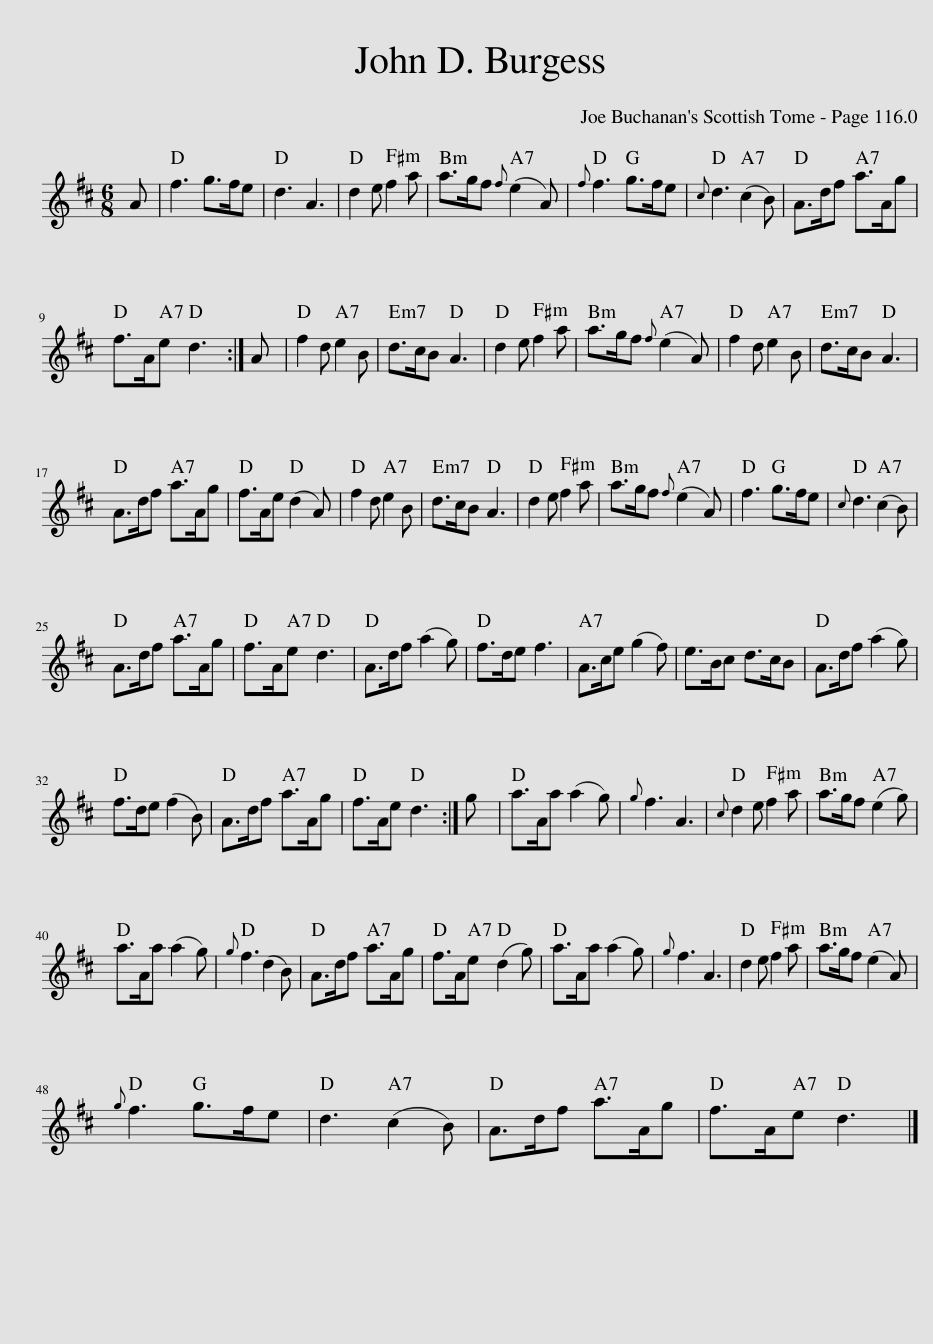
X:1
L:1/8
M:6/8
I:linebreak $
K:D
V:1 treble
V:1
 A | f3 g>fe | d3 A3 | d2 e f2 a | a>gf{f} (e2 A) | %5
{f} f3 g>fe |{c} d3 (c2 B) | A>df a>Ag |$ f>Ae d3 :| A | %10
 f2 d e2 B | d>cB A3 | d2 e f2 a | a>gf{f} (e2 A) | f2 d e2 B | %15
 d>cB A3 |$ A>df a>Ag | f>Ae (d2 A) | f2 d e2 B | d>cB A3 | %20
 d2 e f2 a | a>gf{f} (e2 A) | f3 g>fe |{c} d3 (c2 B) |$ A>df a>Ag | %25
 f>Ae d3 | A>df (a2 g) | f>de f3 | A>ce (g2 f) | e>Bc d>cB | %30
 A>df (a2 g) |$ f>de (f2 B) | A>df a>Ag | f>Ae d3 :| g | %35
 a>Aa (a2 g) |{g} f3 A3 |{c} d2 e f2 a | a>gf (e2 g) |$ a>Aa (a2 g) | %40
{g} f3 (d2 B) | A>df a>Ag | f>Ae (d2 g) | a>Aa (a2 g) |{g} f3 A3 | %45
 d2 e f2 a | a>gf (e2 A) |${g} f3 g>fe | d3 (c2 B) | A>df a>Ag | %50
 f>Ae d3 |] %51
